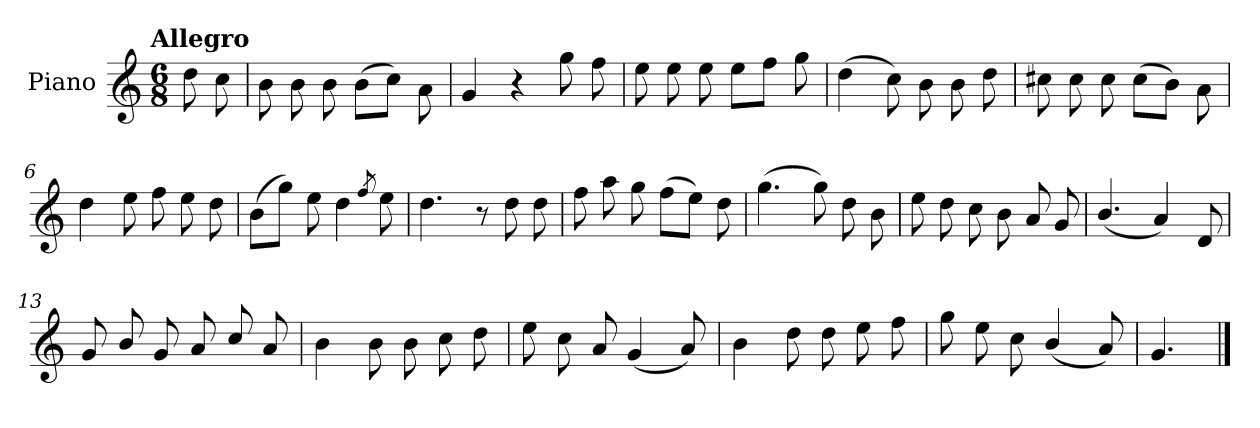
**kern
*part1
*staff1
*I"Piano
*I'Pno.
*clefG2
*k[]
!!LO:TX:omd:t=Allegro
*M6/8
*MM144
=
8dd\
8cc\
=1
8b\
8b\
8b\
(>8b\L
8cc\J)
8a\
=2
4g/
4r
8gg\
8ff\
=3
8ee\
8ee\
8ee\
8ee\L
8ff\J
8gg\
!!LO:LB:g=z
=4
(>4dd\
8cc\)
8b\
8b\
8dd\
=5
8cc#X\
8cc#\
8cc#\
(>8cc#\L
8b\J)
8a\
=6
4dd\
8ee\
8ff\
8ee\
8dd\
=7
(>8b\L
8gg\J)
8ee\
4dd\
8qff/
8ee\
=8
4.dd\
8r
8dd\
8dd\
!!LO:LB:g=z
=9
8ff\
8aa\
8gg\
(>8ff\L
8ee\J)
8dd\
=10
(>4.gg\
8gg\)
8dd\
8b\
=11
8ee\
8dd\
8cc\
8b\
8a/
8g/
=12
(<4.b/
4a/)
8d/
=13
8g/
8b/
8g/
8a/
8cc/
8a/
!!LO:LB:g=z
=14
4b\
8b\
8b\
8cc\
8dd\
=15
8ee\
8cc\
8a/
(<4g/
8a/)
=16
4b\
8dd\
8dd\
8ee\
8ff\
=17
8gg\
8ee\
8cc\
(<4b/
8a/)
=18
4.g/
==
*-
